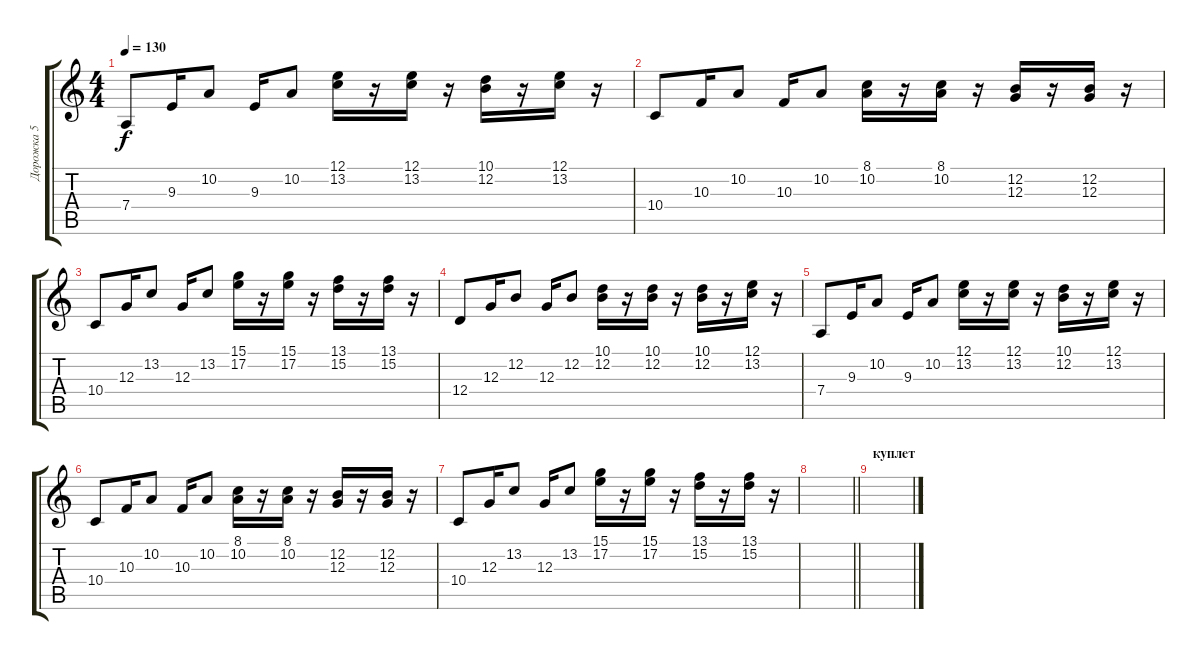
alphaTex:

\track ("Дорожка 5" "Дорожка 5") {instrument accordion}
\staff {score tabs}
\tuning (E4 B3 G3 D3 A2 E2) {hide}
\ts (4 4)
\tempo 130
\clef g2
\ks c
7.4.8{dy f} 9.3.16 10.2.8 9.3.16 10.2.8 (12.1 13.2).16 r.16 (12.1 13.2).16 r.16 (10.1 12.2).16 r.16 (12.1 13.2).16 r.16 |
10.4.8 10.3.16 10.2.8 10.3.16 10.2.8 (8.1 10.2).16 r.16 (8.1 10.2).16 r.16 (12.2 12.3).16 r.16 (12.2 12.3).16 r.16 |
10.4.8 12.3.16 13.2.8 12.3.16 13.2.8 (15.1 17.2).16 r.16 (15.1 17.2).16 r.16 (13.1 15.2).16 r.16 (13.1 15.2).16 r.16 |
12.4.8 12.3.16 12.2.8 12.3.16 12.2.8 (10.1 12.2).16 r.16 (10.1 12.2).16 r.16 (10.1 12.2).16 r.16 (12.1 13.2).16 r.16 |
7.4.8 9.3.16 10.2.8 9.3.16 10.2.8 (12.1 13.2).16 r.16 (12.1 13.2).16 r.16 (10.1 12.2).16 r.16 (12.1 13.2).16 r.16 |
10.4.8 10.3.16 10.2.8 10.3.16 10.2.8 (8.1 10.2).16 r.16 (8.1 10.2).16 r.16 (12.2 12.3).16 r.16 (12.2 12.3).16 r.16 |
10.4.8 12.3.16 13.2.8 12.3.16 13.2.8 (15.1 17.2).16 r.16 (15.1 17.2).16 r.16 (13.1 15.2).16 r.16 (13.1 15.2).16 r.16 |
\barLineRight lightlight
|
\section ("" "куплет")
